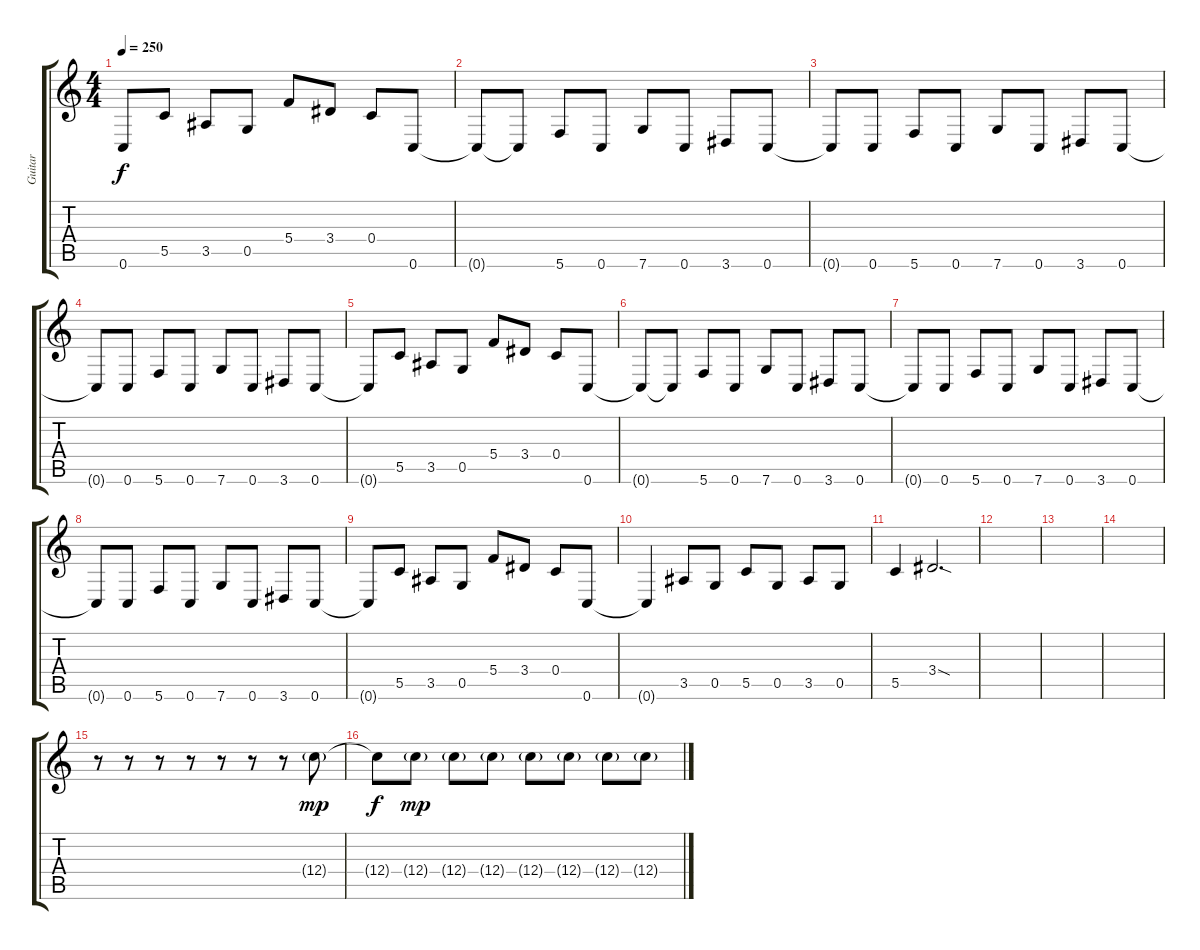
\track ("Guitar" "Guitar") {instrument distortionguitar}
\staff {score tabs}
\tuning (D4 A3 F3 C3 G2 C2) {hide}
\ts (4 4)
\tempo 250
\clef g2
\ks c
0.6{t}.8{dy f} 5.5.8 3.5.8 0.5.8 5.4.8 3.4.8 0.4.8 0.6.8 |
0.6{t}.8 0.6{t}.8 5.6.8 0.6.8 7.6.8 0.6.8 3.6.8 0.6.8 |
0.6{t}.8 0.6.8 5.6.8 0.6.8 7.6.8 0.6.8 3.6.8 0.6.8 |
0.6{t}.8 0.6.8 5.6.8 0.6.8 7.6.8 0.6.8 3.6.8 0.6.8 |
0.6{t}.8 5.5.8 3.5.8 0.5.8 5.4.8 3.4.8 0.4.8 0.6.8 |
0.6{t}.8 0.6{t}.8 5.6.8 0.6.8 7.6.8 0.6.8 3.6.8 0.6.8 |
0.6{t}.8 0.6.8 5.6.8 0.6.8 7.6.8 0.6.8 3.6.8 0.6.8 |
0.6{t}.8 0.6.8 5.6.8 0.6.8 7.6.8 0.6.8 3.6.8 0.6.8 |
0.6{t}.8 5.5.8 3.5.8 0.5.8 5.4.8 3.4.8 0.4.8 0.6.8 |
0.6{t}.4 3.5.8 0.5.8 5.5.8 0.5.8 3.5.8 0.5.8 |
5.5.4 3.4{sod}.2{d} |
|
|
|
r.8 r.8 r.8 r.8 r.8 r.8 r.8 12.4{g}.8{dy mp} |
12.4{t}.8{dy f} 12.4{g}.8{dy mp} 12.4{g}.8 12.4{g}.8 12.4{g}.8 12.4{g}.8 12.4{g}.8 12.4{g}.8
